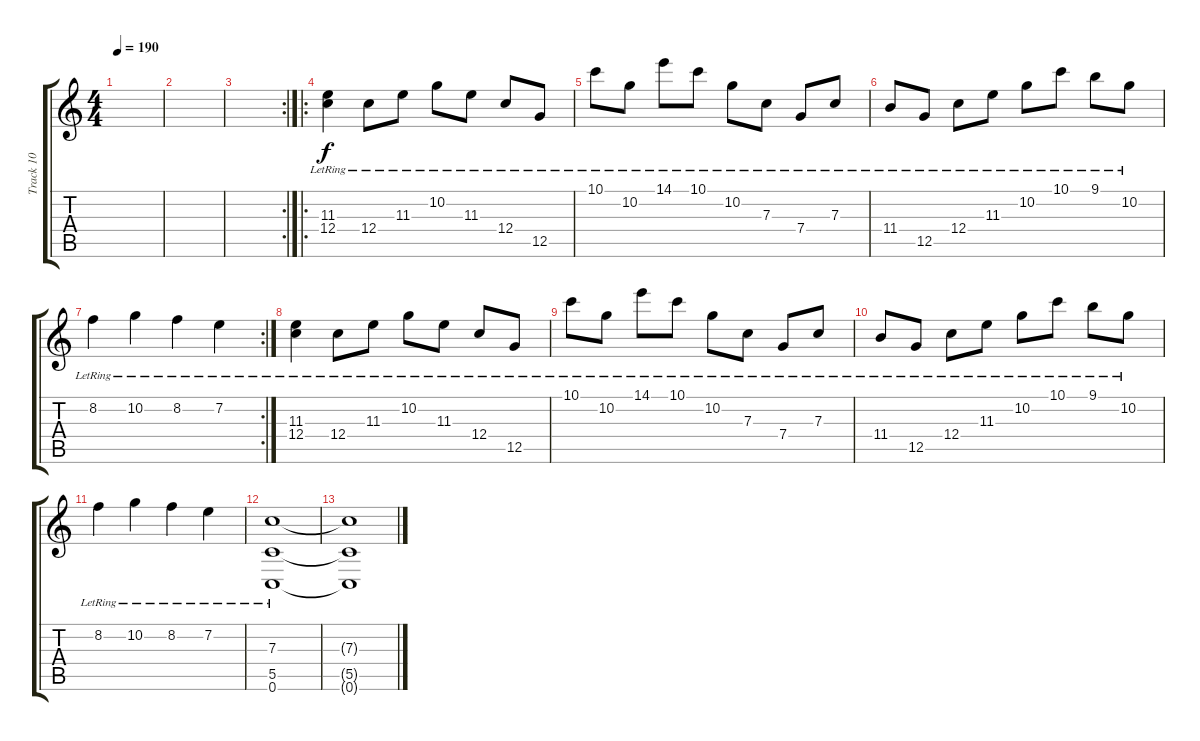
\track ("Track 10" "Track 10") {instrument distortionguitar}
\staff {score tabs}
\tuning (D4 A3 F3 C3 G2 C2) {hide}
\ts (4 4)
\tempo 190
\clef g2
\ks c
|
|
\rc 2
|
\ro
(11.3{lr} 12.4{lr}).4{volume 16 instrument acousticgrandpiano} 12.4{lr}.8 11.3{lr}.8 10.2{lr}.8 11.3{lr}.8 12.4{lr}.8 12.5{lr}.8 |
10.1{lr}.8 10.2{lr}.8 14.1{lr}.8 10.1{lr}.8 10.2{lr}.8 7.3{lr}.8 7.4{lr}.8 7.3{lr}.8 |
11.4{lr}.8 12.5{lr}.8 12.4{lr}.8 11.3{lr}.8 10.2{lr}.8 10.1{lr}.8 9.1{lr}.8 10.2{lr}.8 |
\rc 2
8.2{lr}.4 10.2{lr}.4 8.2{lr}.4 7.2{lr}.4 |
(11.3{lr} 12.4{lr}).4{volume 16 instrument acousticgrandpiano} 12.4{lr}.8 11.3{lr}.8 10.2{lr}.8 11.3{lr}.8 12.4{lr}.8 12.5{lr}.8 |
10.1{lr}.8 10.2{lr}.8 14.1{lr}.8 10.1{lr}.8 10.2{lr}.8 7.3{lr}.8 7.4{lr}.8 7.3{lr}.8 |
11.4{lr}.8 12.5{lr}.8 12.4{lr}.8 11.3{lr}.8 10.2{lr}.8 10.1{lr}.8 9.1{lr}.8 10.2{lr}.8 |
8.2{lr}.4 10.2{lr}.4 8.2{lr}.4 7.2{lr}.4 |
(7.3{lr} 5.5{lr} 0.6{lr}).1 |
(7.3{t} 5.5{t} 0.6{t}).1
